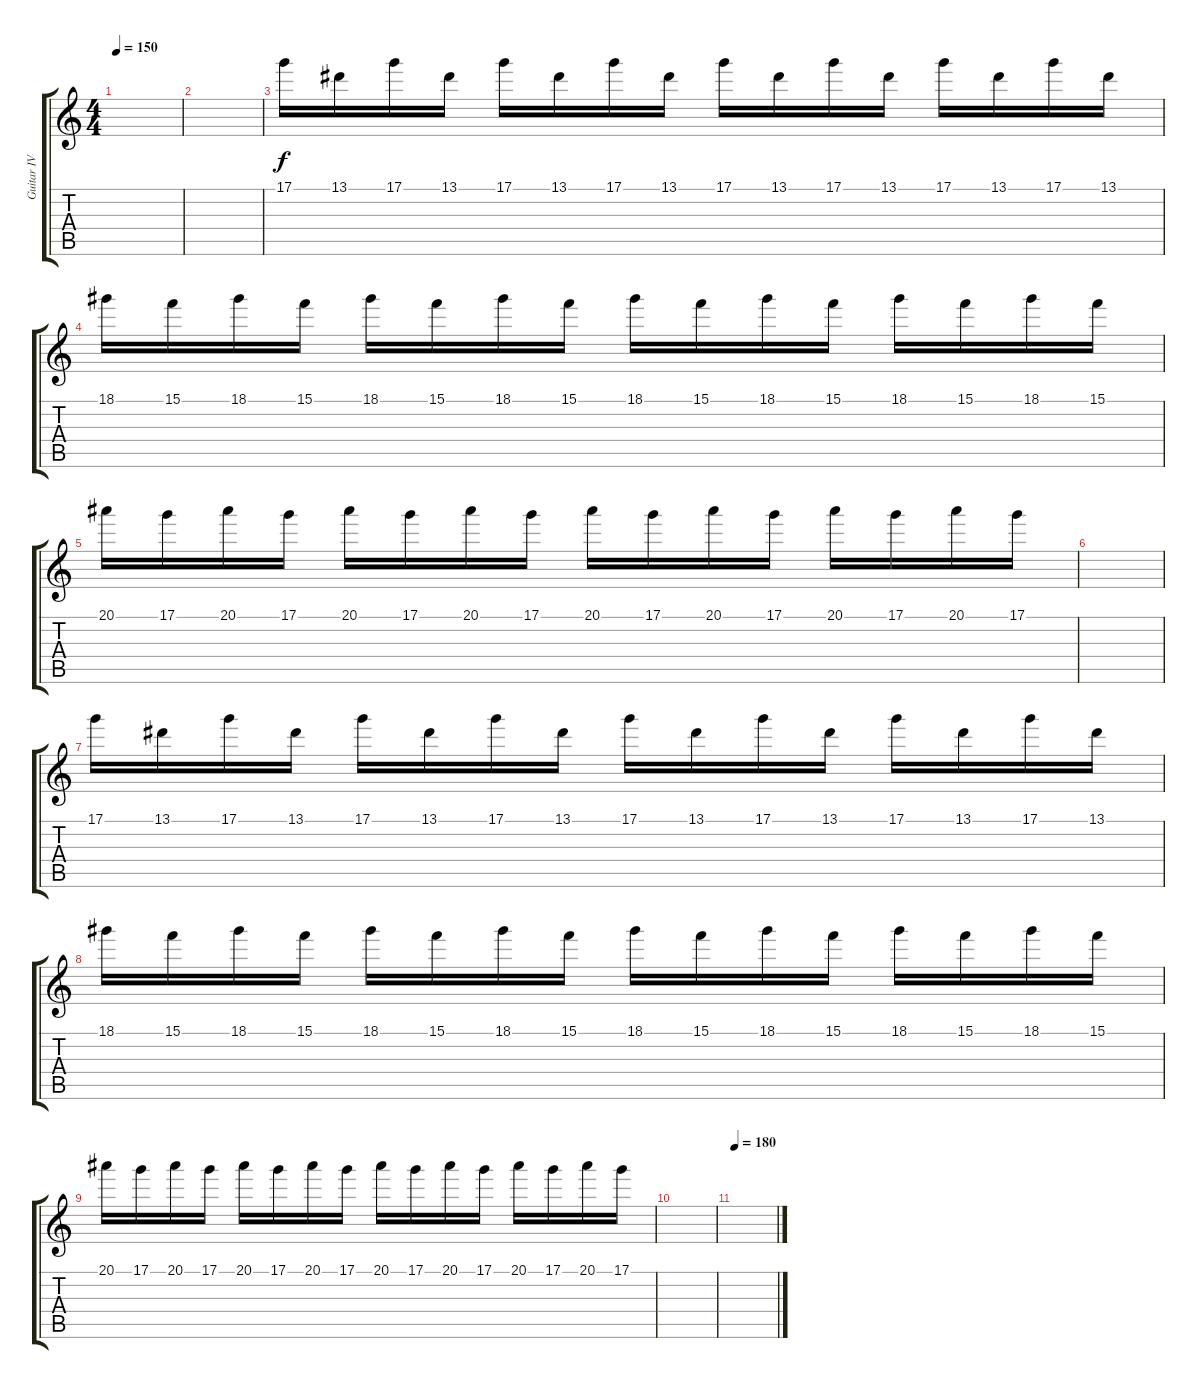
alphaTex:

\track ("Guitar IV" "Guitar IV") {instrument distortionguitar}
\staff {score tabs}
\tuning (D4 A3 F3 C3 G2 C2) {hide}
\ts (4 4)
\tempo 150
\clef g2
\ks c
|
|
17.1.16 13.1.16 17.1.16 13.1.16 17.1.16 13.1.16 17.1.16 13.1.16 17.1.16 13.1.16 17.1.16 13.1.16 17.1.16 13.1.16 17.1.16 13.1.16 |
18.1.16 15.1.16 18.1.16 15.1.16 18.1.16 15.1.16 18.1.16 15.1.16 18.1.16 15.1.16 18.1.16 15.1.16 18.1.16 15.1.16 18.1.16 15.1.16 |
20.1.16 17.1.16 20.1.16 17.1.16 20.1.16 17.1.16 20.1.16 17.1.16 20.1.16 17.1.16 20.1.16 17.1.16 20.1.16 17.1.16 20.1.16 17.1.16 |
|
17.1.16 13.1.16 17.1.16 13.1.16 17.1.16 13.1.16 17.1.16 13.1.16 17.1.16 13.1.16 17.1.16 13.1.16 17.1.16 13.1.16 17.1.16 13.1.16 |
18.1.16 15.1.16 18.1.16 15.1.16 18.1.16 15.1.16 18.1.16 15.1.16 18.1.16 15.1.16 18.1.16 15.1.16 18.1.16 15.1.16 18.1.16 15.1.16 |
20.1.16 17.1.16 20.1.16 17.1.16 20.1.16 17.1.16 20.1.16 17.1.16 20.1.16 17.1.16 20.1.16 17.1.16 20.1.16 17.1.16 20.1.16 17.1.16 |
|
\tempo 180
